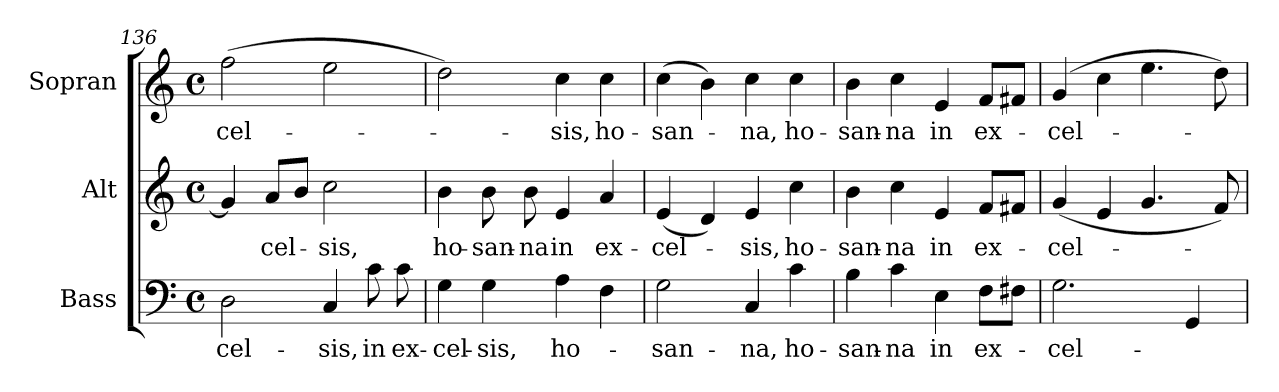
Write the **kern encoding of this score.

**kern	**text	**kern	**text	**kern	**text
*part3	*part3	*part2	*part2	*part1	*part1
*staff3	*staff3	*staff2	*staff2	*staff1	*staff1
*I"Bass	*	*I"Alt	*	*I"Sopran	*
*I'B.	*	*I'A.	*	*I'S.	*
*clefF4	*	*clefG2	*	*clefG2	*
*k[]	*	*k[]	*	*k[]	*
*C:	*	*C:	*	*C:	*
*M4/4	*	*M4/4	*	*M4/4	*
*met(c)	*	*met(c)	*	*met(c)	*
=136	=136	=136	=136	=136	=136
!	!LO:LY:b	!	!	!	!LO:LY:b
2D\	-cel-	4g#/]	.	(>2ff\	-cel-
!	!	!	!LO:LY:b	!	!
.	.	8a/L	-cel-	.	.
.	.	8b/J	.	.	.
!	!LO:LY:b	!	!LO:LY:b	!	!
4C/	-sis,	2cc\	-sis,	2ee\	.
!	!LO:LY:b	!	!	!	!
8c\	in	.	.	.	.
!	!LO:LY:b	!	!	!	!
8c\	ex-	.	.	.	.
!!LO:LB:g=z
=137	=137	=137	=137	=137	=137
!	!LO:LY:b	!	!LO:LY:b	!	!
4G\	-cel-	4b\	ho-	2dd\)	.
!	!LO:LY:b	!	!LO:LY:b	!	!
4G\	-sis,	8b\	-san-	.	.
!	!	!	!LO:LY:b	!	!
.	.	8b\	-na	.	.
!	!LO:LY:b	!	!LO:LY:b	!	!LO:LY:b
4A\	ho-	4e/	in	4cc\	-sis,
!	!	!	!LO:LY:b	!	!LO:LY:b
4F\	.	4a/	ex-	4cc\	ho-
=138	=138	=138	=138	=138	=138
!	!LO:LY:b	!	!LO:LY:b	!	!LO:LY:b
2G\	-san-	(<4e/	-cel-	(>4cc\	-san-
.	.	4d/)	.	4b\)	.
!	!LO:LY:b	!	!LO:LY:b	!	!LO:LY:b
4C/	-na,	4e/	-sis,	4cc\	-na,
!	!LO:LY:b	!	!LO:LY:b	!	!LO:LY:b
4c\	ho-	4cc\	ho-	4cc\	ho-
=139	=139	=139	=139	=139	=139
!	!LO:LY:b	!	!LO:LY:b	!	!LO:LY:b
4B\	-san-	4b\	-san-	4b\	-san-
!	!LO:LY:b	!	!LO:LY:b	!	!LO:LY:b
4c\	-na	4cc\	-na	4cc\	-na
!	!LO:LY:b	!	!LO:LY:b	!	!LO:LY:b
4E\	in	4e/	in	4e/	in
!	!LO:LY:b	!	!LO:LY:b	!	!LO:LY:b
8F\L	ex-	8f/L	ex-	8f/L	ex-
8F#X\J	.	8f#X/J	.	8f#X/J	.
=140	=140	=140	=140	=140	=140
!	!LO:LY:b	!	!LO:LY:b	!	!LO:LY:b
2.G\	-cel-	(<4g/	-cel-	(4g/	-cel-
.	.	4e/	.	4cc\	.
.	.	4.g/	.	4.ee\	.
4GG/	.	.	.	.	.
.	.	8f/)	.	8dd\)	.
=	=	=	=	=	=
*-	*-	*-	*-	*-	*-
